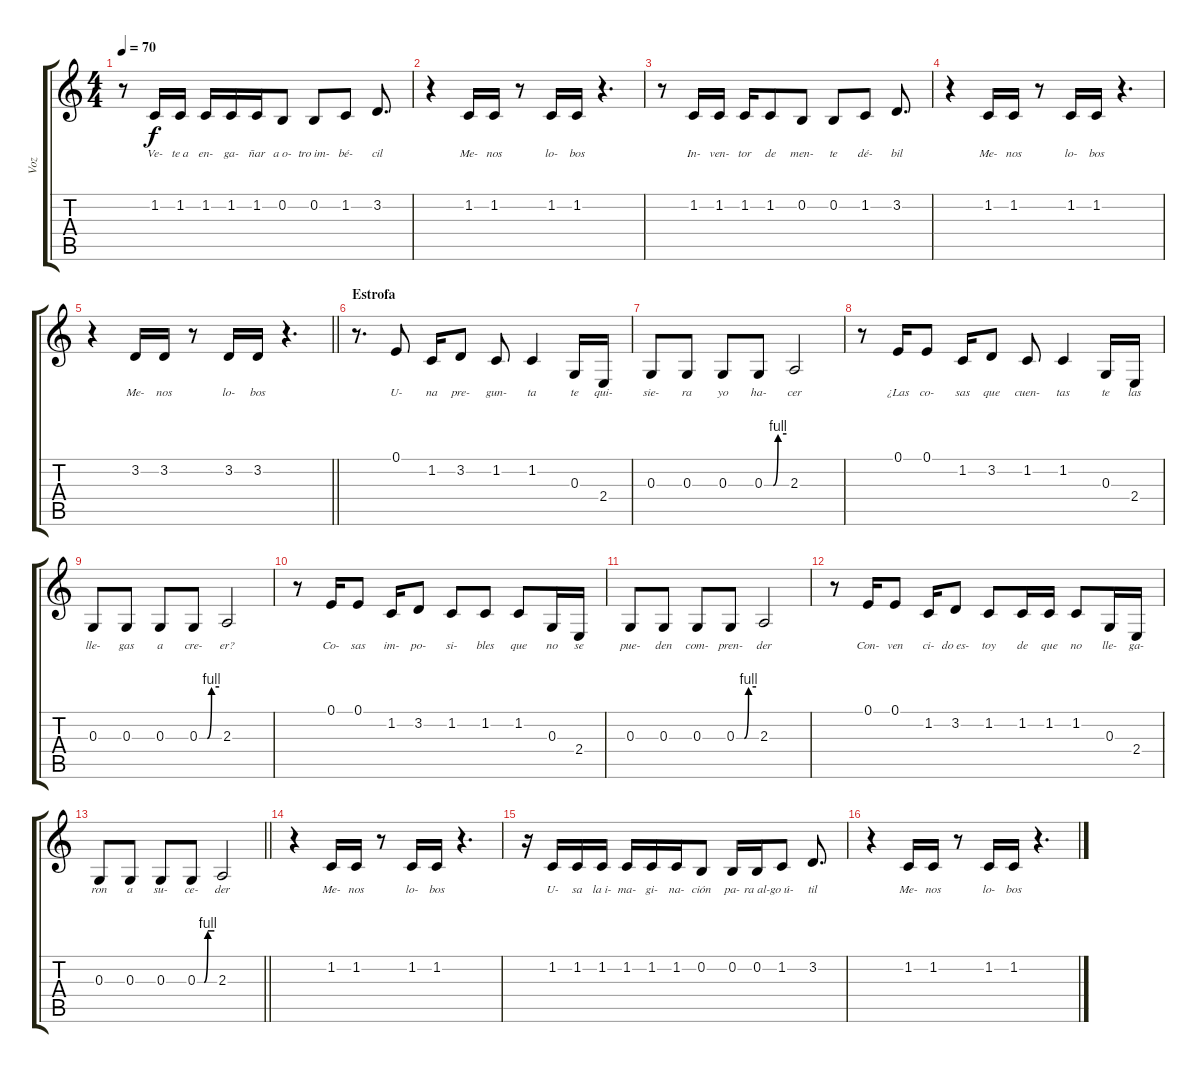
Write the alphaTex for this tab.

\track ("Voz" "Voz") {instrument altosax}
\staff {score tabs}
\tuning (E4 B3 G3 D3 A2 E2) {hide}
\ts (4 4)
\tempo 70
\clef g2
\ks c
r.8{dy f} 1.2.16{lyrics (0 "Ve-") lyrics (1 "") lyrics (2 "") lyrics (3 "") lyrics (4 "")} 1.2.16{lyrics (0 "te a") lyrics (1 "") lyrics (2 "") lyrics (3 "") lyrics (4 "")} 1.2.16{lyrics (0 "en-") lyrics (1 "") lyrics (2 "") lyrics (3 "") lyrics (4 "")} 1.2.16{lyrics (0 "ga-") lyrics (1 "") lyrics (2 "") lyrics (3 "") lyrics (4 "")} 1.2.16{lyrics (0 "ñar") lyrics (1 "") lyrics (2 "") lyrics (3 "") lyrics (4 "")} 0.2.8{lyrics (0 "a o-") lyrics (1 "") lyrics (2 "") lyrics (3 "") lyrics (4 "")} 0.2.8{lyrics (0 "tro im-") lyrics (1 "") lyrics (2 "") lyrics (3 "") lyrics (4 "")} 1.2.8{lyrics (0 "bé-") lyrics (1 "") lyrics (2 "") lyrics (3 "") lyrics (4 "")} 3.2.8{d lyrics (0 "cil") lyrics (1 "") lyrics (2 "") lyrics (3 "") lyrics (4 "")} |
r.4 1.2.16{lyrics (0 "Me-") lyrics (1 "") lyrics (2 "") lyrics (3 "") lyrics (4 "")} 1.2.16{lyrics (0 "nos") lyrics (1 "") lyrics (2 "") lyrics (3 "") lyrics (4 "")} r.8 1.2.16{lyrics (0 "lo-") lyrics (1 "") lyrics (2 "") lyrics (3 "") lyrics (4 "")} 1.2.16{lyrics (0 "bos") lyrics (1 "") lyrics (2 "") lyrics (3 "") lyrics (4 "")} r.4{d} |
r.8 1.2.16{lyrics (0 "In-") lyrics (1 "") lyrics (2 "") lyrics (3 "") lyrics (4 "")} 1.2.16{lyrics (0 "ven-") lyrics (1 "") lyrics (2 "") lyrics (3 "") lyrics (4 "")} 1.2.16{lyrics (0 "tor") lyrics (1 "") lyrics (2 "") lyrics (3 "") lyrics (4 "")} 1.2.8{lyrics (0 "de") lyrics (1 "") lyrics (2 "") lyrics (3 "") lyrics (4 "")} 0.2.8{lyrics (0 "men-") lyrics (1 "") lyrics (2 "") lyrics (3 "") lyrics (4 "")} 0.2.8{lyrics (0 "te") lyrics (1 "") lyrics (2 "") lyrics (3 "") lyrics (4 "")} 1.2.8{lyrics (0 "dé-") lyrics (1 "") lyrics (2 "") lyrics (3 "") lyrics (4 "")} 3.2.8{d lyrics (0 "bil") lyrics (1 "") lyrics (2 "") lyrics (3 "") lyrics (4 "")} |
r.4 1.2.16{lyrics (0 "Me-") lyrics (1 "") lyrics (2 "") lyrics (3 "") lyrics (4 "")} 1.2.16{lyrics (0 "nos") lyrics (1 "") lyrics (2 "") lyrics (3 "") lyrics (4 "")} r.8 1.2.16{lyrics (0 "lo-") lyrics (1 "") lyrics (2 "") lyrics (3 "") lyrics (4 "")} 1.2.16{lyrics (0 "bos") lyrics (1 "") lyrics (2 "") lyrics (3 "") lyrics (4 "")} r.4{d} |
\barLineRight lightlight
r.4 3.2.16{lyrics (0 "Me-") lyrics (1 "") lyrics (2 "") lyrics (3 "") lyrics (4 "")} 3.2.16{lyrics (0 "nos") lyrics (1 "") lyrics (2 "") lyrics (3 "") lyrics (4 "")} r.8 3.2.16{lyrics (0 "lo-") lyrics (1 "") lyrics (2 "") lyrics (3 "") lyrics (4 "")} 3.2.16{lyrics (0 "bos") lyrics (1 "") lyrics (2 "") lyrics (3 "") lyrics (4 "")} r.4{d} |
\section ("" "Estrofa")
r.8{d} 0.1.8{lyrics (0 "U-") lyrics (1 "") lyrics (2 "") lyrics (3 "") lyrics (4 "")} 1.2.16{lyrics (0 "na") lyrics (1 "") lyrics (2 "") lyrics (3 "") lyrics (4 "")} 3.2.8{lyrics (0 "pre-") lyrics (1 "") lyrics (2 "") lyrics (3 "") lyrics (4 "")} 1.2.8{lyrics (0 "gun-") lyrics (1 "") lyrics (2 "") lyrics (3 "") lyrics (4 "")} 1.2.4{lyrics (0 "ta") lyrics (1 "") lyrics (2 "") lyrics (3 "") lyrics (4 "")} 0.3.16{lyrics (0 "te") lyrics (1 "") lyrics (2 "") lyrics (3 "") lyrics (4 "")} 2.4.16{lyrics (0 "qui-") lyrics (1 "") lyrics (2 "") lyrics (3 "") lyrics (4 "")} |
0.3.8{lyrics (0 "sie-") lyrics (1 "") lyrics (2 "") lyrics (3 "") lyrics (4 "")} 0.3.8{lyrics (0 "ra") lyrics (1 "") lyrics (2 "") lyrics (3 "") lyrics (4 "")} 0.3.8{lyrics (0 "yo") lyrics (1 "") lyrics (2 "") lyrics (3 "") lyrics (4 "")} 0.3{be (custom 0 0 24 0 37 4 60 4)}.8{lyrics (0 "ha-") lyrics (1 "") lyrics (2 "") lyrics (3 "") lyrics (4 "")} 2.3.2{lyrics (0 "cer") lyrics (1 "") lyrics (2 "") lyrics (3 "") lyrics (4 "")} |
r.8 0.1.16{lyrics (0 "¿Las") lyrics (1 "") lyrics (2 "") lyrics (3 "") lyrics (4 "")} 0.1.8{lyrics (0 "co-") lyrics (1 "") lyrics (2 "") lyrics (3 "") lyrics (4 "")} 1.2.16{lyrics (0 "sas") lyrics (1 "") lyrics (2 "") lyrics (3 "") lyrics (4 "")} 3.2.8{lyrics (0 "que") lyrics (1 "") lyrics (2 "") lyrics (3 "") lyrics (4 "")} 1.2.8{lyrics (0 "cuen-") lyrics (1 "") lyrics (2 "") lyrics (3 "") lyrics (4 "")} 1.2.4{lyrics (0 "tas") lyrics (1 "") lyrics (2 "") lyrics (3 "") lyrics (4 "")} 0.3.16{lyrics (0 "te") lyrics (1 "") lyrics (2 "") lyrics (3 "") lyrics (4 "")} 2.4.16{lyrics (0 "las") lyrics (1 "") lyrics (2 "") lyrics (3 "") lyrics (4 "")} |
0.3.8{lyrics (0 "lle-") lyrics (1 "") lyrics (2 "") lyrics (3 "") lyrics (4 "")} 0.3.8{lyrics (0 "gas") lyrics (1 "") lyrics (2 "") lyrics (3 "") lyrics (4 "")} 0.3.8{lyrics (0 "a") lyrics (1 "") lyrics (2 "") lyrics (3 "") lyrics (4 "")} 0.3{be (custom 0 0 24 0 37 4 60 4)}.8{lyrics (0 "cre-") lyrics (1 "") lyrics (2 "") lyrics (3 "") lyrics (4 "")} 2.3.2{lyrics (0 "er?") lyrics (1 "") lyrics (2 "") lyrics (3 "") lyrics (4 "")} |
r.8 0.1.16{lyrics (0 "Co-") lyrics (1 "") lyrics (2 "") lyrics (3 "") lyrics (4 "")} 0.1.8{lyrics (0 "sas") lyrics (1 "") lyrics (2 "") lyrics (3 "") lyrics (4 "")} 1.2.16{lyrics (0 "im-") lyrics (1 "") lyrics (2 "") lyrics (3 "") lyrics (4 "")} 3.2.8{lyrics (0 "po-") lyrics (1 "") lyrics (2 "") lyrics (3 "") lyrics (4 "")} 1.2.8{lyrics (0 "si-") lyrics (1 "") lyrics (2 "") lyrics (3 "") lyrics (4 "")} 1.2.8{lyrics (0 "bles") lyrics (1 "") lyrics (2 "") lyrics (3 "") lyrics (4 "")} 1.2.8{lyrics (0 "que") lyrics (1 "") lyrics (2 "") lyrics (3 "") lyrics (4 "")} 0.3.16{lyrics (0 "no") lyrics (1 "") lyrics (2 "") lyrics (3 "") lyrics (4 "")} 2.4.16{lyrics (0 "se") lyrics (1 "") lyrics (2 "") lyrics (3 "") lyrics (4 "")} |
0.3.8{lyrics (0 "pue-") lyrics (1 "") lyrics (2 "") lyrics (3 "") lyrics (4 "")} 0.3.8{lyrics (0 "den") lyrics (1 "") lyrics (2 "") lyrics (3 "") lyrics (4 "")} 0.3.8{lyrics (0 "com-") lyrics (1 "") lyrics (2 "") lyrics (3 "") lyrics (4 "")} 0.3{be (custom 0 0 24 0 37 4 60 4)}.8{lyrics (0 "pren-") lyrics (1 "") lyrics (2 "") lyrics (3 "") lyrics (4 "")} 2.3.2{lyrics (0 "der") lyrics (1 "") lyrics (2 "") lyrics (3 "") lyrics (4 "")} |
r.8 0.1.16{lyrics (0 "Con-") lyrics (1 "") lyrics (2 "") lyrics (3 "") lyrics (4 "")} 0.1.8{lyrics (0 "ven") lyrics (1 "") lyrics (2 "") lyrics (3 "") lyrics (4 "")} 1.2.16{lyrics (0 "ci-") lyrics (1 "") lyrics (2 "") lyrics (3 "") lyrics (4 "")} 3.2.8{lyrics (0 "do es-") lyrics (1 "") lyrics (2 "") lyrics (3 "") lyrics (4 "")} 1.2.8{lyrics (0 "toy") lyrics (1 "") lyrics (2 "") lyrics (3 "") lyrics (4 "")} 1.2.16{lyrics (0 "de") lyrics (1 "") lyrics (2 "") lyrics (3 "") lyrics (4 "")} 1.2.16{lyrics (0 "que") lyrics (1 "") lyrics (2 "") lyrics (3 "") lyrics (4 "")} 1.2.8{lyrics (0 "no") lyrics (1 "") lyrics (2 "") lyrics (3 "") lyrics (4 "")} 0.3.16{lyrics (0 "lle-") lyrics (1 "") lyrics (2 "") lyrics (3 "") lyrics (4 "")} 2.4.16{lyrics (0 "ga-") lyrics (1 "") lyrics (2 "") lyrics (3 "") lyrics (4 "")} |
\barLineRight lightlight
0.3.8{lyrics (0 "ron") lyrics (1 "") lyrics (2 "") lyrics (3 "") lyrics (4 "")} 0.3.8{lyrics (0 "a") lyrics (1 "") lyrics (2 "") lyrics (3 "") lyrics (4 "")} 0.3.8{lyrics (0 "su-") lyrics (1 "") lyrics (2 "") lyrics (3 "") lyrics (4 "")} 0.3{be (custom 0 0 24 0 37 4 60 4)}.8{lyrics (0 "ce-") lyrics (1 "") lyrics (2 "") lyrics (3 "") lyrics (4 "")} 2.3.2{lyrics (0 "der") lyrics (1 "") lyrics (2 "") lyrics (3 "") lyrics (4 "")} |
r.4 1.2.16{lyrics (0 "Me-") lyrics (1 "") lyrics (2 "") lyrics (3 "") lyrics (4 "")} 1.2.16{lyrics (0 "nos") lyrics (1 "") lyrics (2 "") lyrics (3 "") lyrics (4 "")} r.8 1.2.16{lyrics (0 "lo-") lyrics (1 "") lyrics (2 "") lyrics (3 "") lyrics (4 "")} 1.2.16{lyrics (0 "bos") lyrics (1 "") lyrics (2 "") lyrics (3 "") lyrics (4 "")} r.4{d} |
r.16 1.2.16{lyrics (0 "U-") lyrics (1 "") lyrics (2 "") lyrics (3 "") lyrics (4 "")} 1.2.16{lyrics (0 "sa") lyrics (1 "") lyrics (2 "") lyrics (3 "") lyrics (4 "")} 1.2.16{lyrics (0 "la i-") lyrics (1 "") lyrics (2 "") lyrics (3 "") lyrics (4 "")} 1.2.16{lyrics (0 "ma-") lyrics (1 "") lyrics (2 "") lyrics (3 "") lyrics (4 "")} 1.2.16{lyrics (0 "gi-") lyrics (1 "") lyrics (2 "") lyrics (3 "") lyrics (4 "")} 1.2.16{lyrics (0 "na-") lyrics (1 "") lyrics (2 "") lyrics (3 "") lyrics (4 "")} 0.2.8{lyrics (0 "ción") lyrics (1 "") lyrics (2 "") lyrics (3 "") lyrics (4 "")} 0.2.16{lyrics (0 "pa-") lyrics (1 "") lyrics (2 "") lyrics (3 "") lyrics (4 "")} 0.2.16{lyrics (0 "ra al-") lyrics (1 "") lyrics (2 "") lyrics (3 "") lyrics (4 "")} 1.2.8{lyrics (0 "go ú-") lyrics (1 "") lyrics (2 "") lyrics (3 "") lyrics (4 "")} 3.2.8{d lyrics (0 "til") lyrics (1 "") lyrics (2 "") lyrics (3 "") lyrics (4 "")} |
r.4 1.2.16{lyrics (0 "Me-") lyrics (1 "") lyrics (2 "") lyrics (3 "") lyrics (4 "")} 1.2.16{lyrics (0 "nos") lyrics (1 "") lyrics (2 "") lyrics (3 "") lyrics (4 "")} r.8 1.2.16{lyrics (0 "lo-") lyrics (1 "") lyrics (2 "") lyrics (3 "") lyrics (4 "")} 1.2.16{lyrics (0 "bos") lyrics (1 "") lyrics (2 "") lyrics (3 "") lyrics (4 "")} r.4{d}
